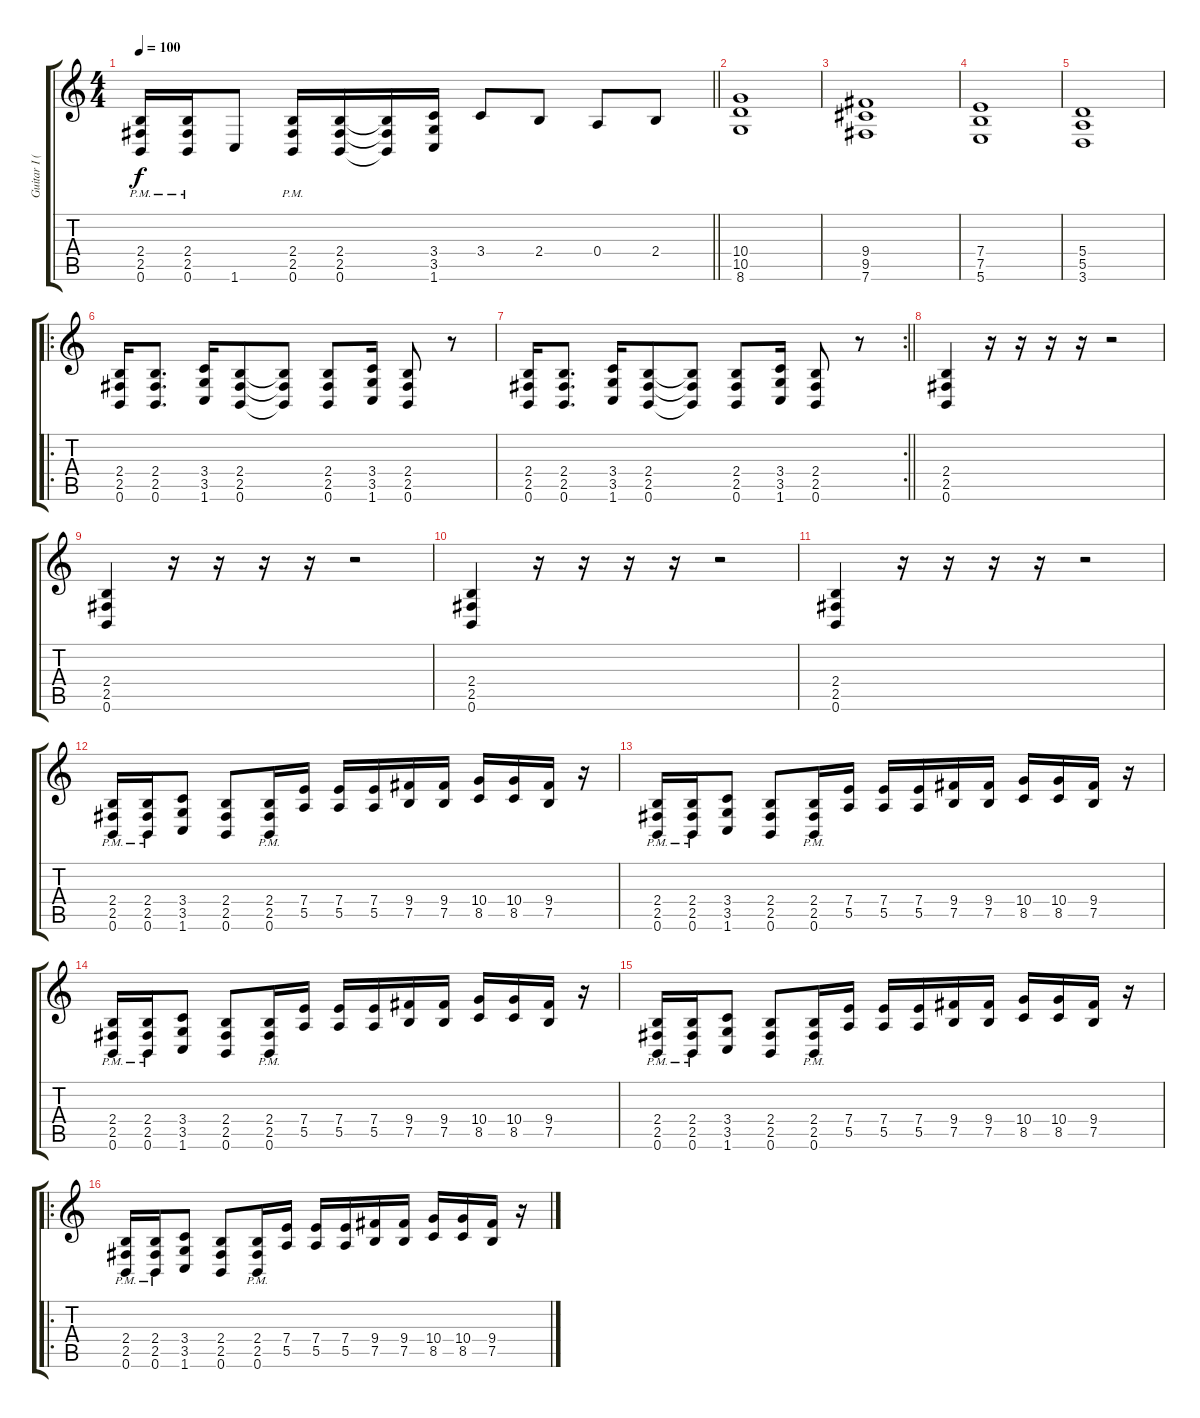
\track ("Guitar I (Halász Ferenc)" "Guitar I (") {instrument distortionguitar}
\staff {score tabs}
\tuning (B3 Gb3 D3 A2 E2 B1) {hide}
\ts (4 4)
\tempo 100
\clef g2
\barLineRight lightlight
\ks c
(2.4{pm} 2.5{pm} 0.6{pm}).16{dy f} (2.4{pm} 2.5{pm} 0.6{pm}).16 1.6.8 (2.4{pm} 2.5{pm} 0.6{pm}).16 (2.4 2.5 0.6).16 (2.4{t} 2.5{t} 0.6{t}).16 (3.4 3.5 1.6).16 3.4.8 2.4.8 0.4.8 2.4.8 |
(10.4 10.5 8.6).1 |
(9.4 9.5 7.6).1 |
(7.4 7.5 5.6).1 |
(5.4 5.5 3.6).1 |
\ro
(2.4 2.5 0.6).16 (2.4 2.5 0.6).8{d} (3.4 3.5 1.6).16 (2.4 2.5 0.6).8 (2.4{t} 2.5{t} 0.6{t}).8 (2.4 2.5 0.6).8 (3.4 3.5 1.6).16 (2.4 2.5 0.6).8 r.8 |
\rc 2
\barLineRight lightlight
(2.4 2.5 0.6).16 (2.4 2.5 0.6).8{d} (3.4 3.5 1.6).16 (2.4 2.5 0.6).8 (2.4{t} 2.5{t} 0.6{t}).8 (2.4 2.5 0.6).8 (3.4 3.5 1.6).16 (2.4 2.5 0.6).8 r.8 |
(2.4 2.5 0.6).4 r.16 r.16 r.16 r.16 r.2 |
(2.4 2.5 0.6).4 r.16 r.16 r.16 r.16 r.2 |
(2.4 2.5 0.6).4 r.16 r.16 r.16 r.16 r.2 |
(2.4 2.5 0.6).4 r.16 r.16 r.16 r.16 r.2 |
(2.4{pm} 2.5{pm} 0.6{pm}).16 (2.4{pm} 2.5{pm} 0.6{pm}).16 (3.4 3.5 1.6).8 (2.4 2.5 0.6).8 (2.4{pm} 2.5{pm} 0.6{pm}).16 (7.4 5.5).16 (7.4 5.5).16 (7.4 5.5).16 (9.4 7.5).16 (9.4 7.5).16 (10.4 8.5).16 (10.4 8.5).16 (9.4 7.5).16 r.16 |
(2.4{pm} 2.5{pm} 0.6{pm}).16 (2.4{pm} 2.5{pm} 0.6{pm}).16 (3.4 3.5 1.6).8 (2.4 2.5 0.6).8 (2.4{pm} 2.5{pm} 0.6{pm}).16 (7.4 5.5).16 (7.4 5.5).16 (7.4 5.5).16 (9.4 7.5).16 (9.4 7.5).16 (10.4 8.5).16 (10.4 8.5).16 (9.4 7.5).16 r.16 |
(2.4{pm} 2.5{pm} 0.6{pm}).16 (2.4{pm} 2.5{pm} 0.6{pm}).16 (3.4 3.5 1.6).8 (2.4 2.5 0.6).8 (2.4{pm} 2.5{pm} 0.6{pm}).16 (7.4 5.5).16 (7.4 5.5).16 (7.4 5.5).16 (9.4 7.5).16 (9.4 7.5).16 (10.4 8.5).16 (10.4 8.5).16 (9.4 7.5).16 r.16 |
(2.4{pm} 2.5{pm} 0.6{pm}).16 (2.4{pm} 2.5{pm} 0.6{pm}).16 (3.4 3.5 1.6).8 (2.4 2.5 0.6).8 (2.4{pm} 2.5{pm} 0.6{pm}).16 (7.4 5.5).16 (7.4 5.5).16 (7.4 5.5).16 (9.4 7.5).16 (9.4 7.5).16 (10.4 8.5).16 (10.4 8.5).16 (9.4 7.5).16 r.16 |
\ro
(2.4{pm} 2.5{pm} 0.6{pm}).16 (2.4{pm} 2.5{pm} 0.6{pm}).16 (3.4 3.5 1.6).8 (2.4 2.5 0.6).8 (2.4{pm} 2.5{pm} 0.6{pm}).16 (7.4 5.5).16 (7.4 5.5).16 (7.4 5.5).16 (9.4 7.5).16 (9.4 7.5).16 (10.4 8.5).16 (10.4 8.5).16 (9.4 7.5).16 r.16
